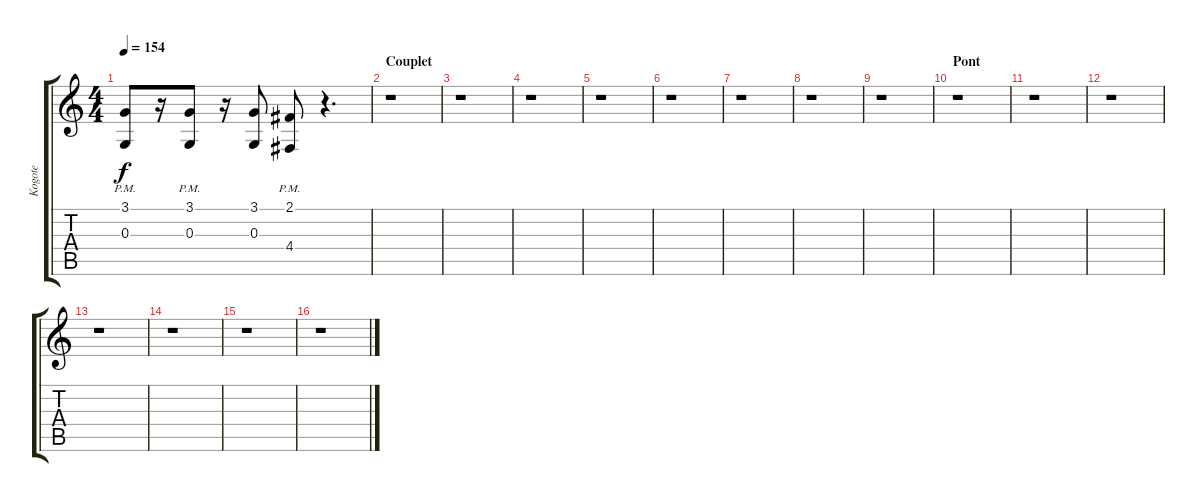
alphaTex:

\track ("Kogote" "Kogote") {instrument brasssection}
\staff {score tabs}
\tuning (E4 B3 G3 D3 A2 E2) {hide}
\ts (4 4)
\tempo 154
\clef g2
\ks c
(3.1{pm} 0.3).8{dy f} r.16 (3.1{pm} 0.3).8 r.16 (3.1 0.3).8 (2.1{pm} 4.4).8 r.4{d} |
\section ("" "Couplet")
r.1 |
r.1 |
r.1 |
r.1 |
r.1 |
r.1 |
r.1 |
r.1 |
\section ("" "Pont")
r.1 |
r.1 |
r.1 |
r.1 |
r.1 |
r.1 |
r.1
